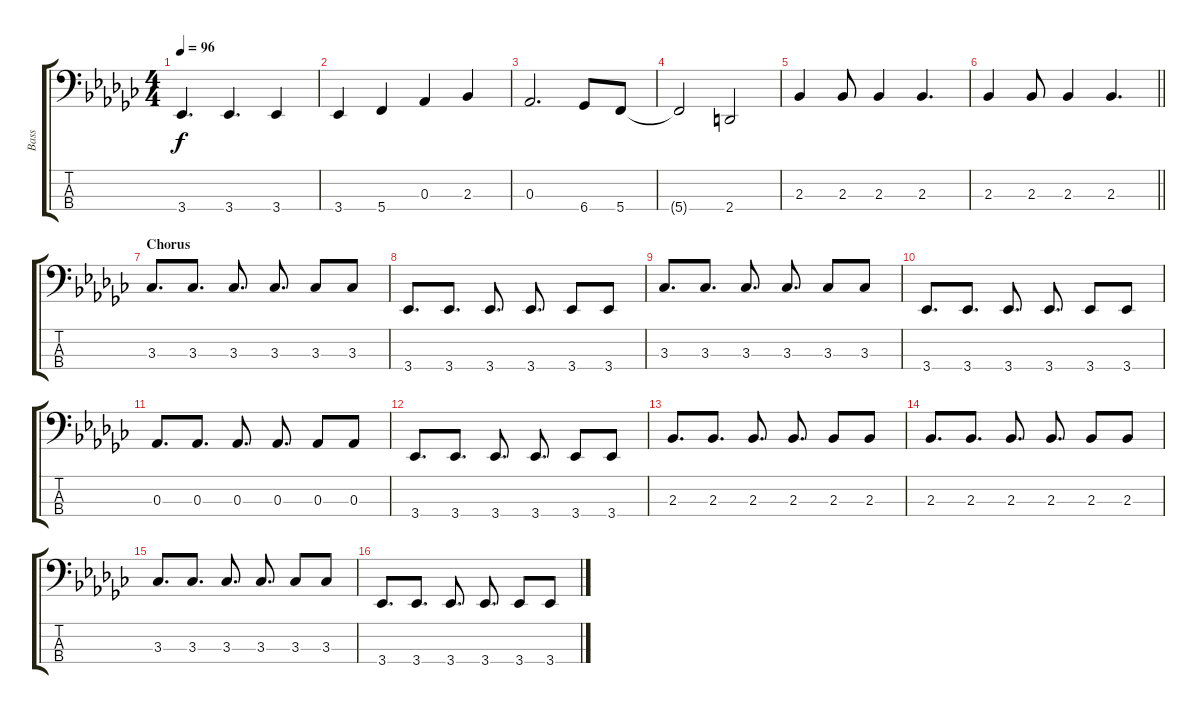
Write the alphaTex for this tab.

\track ("Bass" "Bass") {instrument slapbass1}
\staff {score tabs}
\tuning (Gb2 Db2 Ab1 C1) {hide}
\ts (4 4)
\tempo 96
\clef f4
\ks gb
3.4.4{d dy f} 3.4.4{d} 3.4.4 |
3.4.4 5.4.4 0.3.4 2.3.4 |
0.3.2{d} 6.4.8 5.4.8 |
5.4{t}.2 2.4.2 |
2.3.4 2.3.8 2.3.4 2.3.4{d} |
\barLineRight lightlight
2.3.4 2.3.8 2.3.4 2.3.4{d} |
\section ("" "Chorus")
3.3.8{d} 3.3.8{d} 3.3.8{d} 3.3.8{d} 3.3.8 3.3.8 |
3.4.8{d} 3.4.8{d} 3.4.8{d} 3.4.8{d} 3.4.8 3.4.8 |
3.3.8{d} 3.3.8{d} 3.3.8{d} 3.3.8{d} 3.3.8 3.3.8 |
3.4.8{d} 3.4.8{d} 3.4.8{d} 3.4.8{d} 3.4.8 3.4.8 |
0.3.8{d} 0.3.8{d} 0.3.8{d} 0.3.8{d} 0.3.8 0.3.8 |
3.4.8{d} 3.4.8{d} 3.4.8{d} 3.4.8{d} 3.4.8 3.4.8 |
2.3.8{d} 2.3.8{d} 2.3.8{d} 2.3.8{d} 2.3.8 2.3.8 |
2.3.8{d} 2.3.8{d} 2.3.8{d} 2.3.8{d} 2.3.8 2.3.8 |
3.3.8{d} 3.3.8{d} 3.3.8{d} 3.3.8{d} 3.3.8 3.3.8 |
3.4.8{d} 3.4.8{d} 3.4.8{d} 3.4.8{d} 3.4.8 3.4.8
